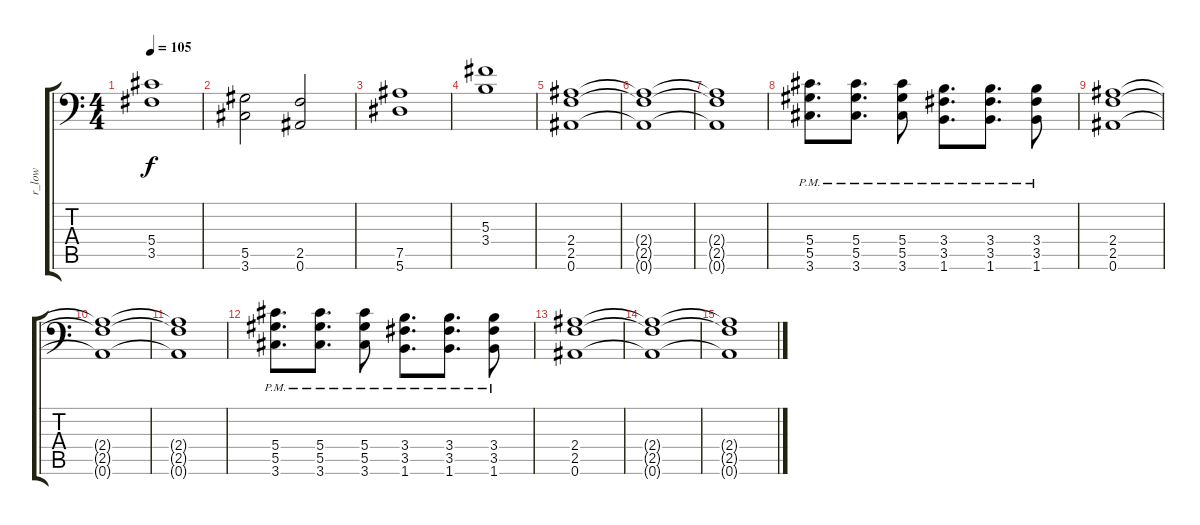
\track ("r_low" "r_low") {instrument distortionguitar}
\staff {score tabs}
\tuning (Bb3 F3 Db3 Ab2 Eb2 Bb1) {hide}
\ts (4 4)
\tempo 105
\clef f4
\ks c
(5.4 3.5).1{dy f} |
(5.5 3.6).2 (2.5 0.6).2 |
(7.5 5.6).1 |
(5.3 3.4).1 |
(2.4 2.5 0.6).1 |
(2.4{t} 2.5{t} 0.6{t}).1 |
(2.4{t} 2.5{t} 0.6{t}).1 |
(5.4{pm} 5.5 3.6).8{d} (5.4{pm} 5.5 3.6).8{d} (5.4{pm} 5.5 3.6).8 (3.4{pm} 3.5{pm} 1.6).8{d} (3.4{pm} 3.5{pm} 1.6).8{d} (3.4{pm} 3.5{pm} 1.6).8 |
(2.4 2.5 0.6).1 |
(2.4{t} 2.5{t} 0.6{t}).1 |
(2.4{t} 2.5{t} 0.6{t}).1 |
(5.4{pm} 5.5 3.6).8{d} (5.4{pm} 5.5 3.6).8{d} (5.4{pm} 5.5 3.6).8 (3.4{pm} 3.5{pm} 1.6).8{d} (3.4{pm} 3.5{pm} 1.6).8{d} (3.4{pm} 3.5{pm} 1.6).8 |
(2.4 2.5 0.6).1 |
(2.4{t} 2.5{t} 0.6{t}).1 |
(2.4{t} 2.5{t} 0.6{t}).1
